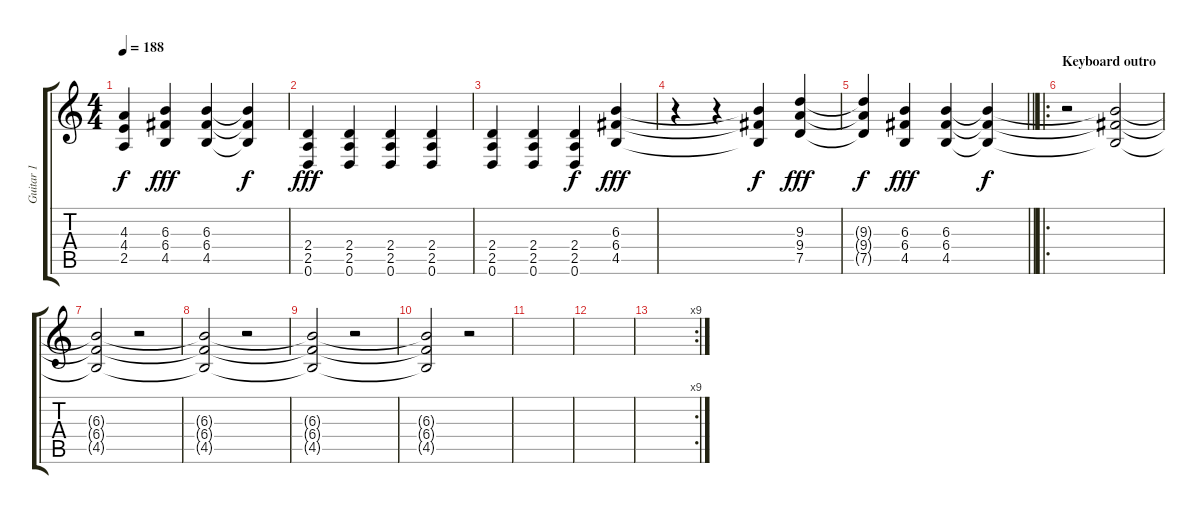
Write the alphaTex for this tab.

\track ("Guitar 1" "Guitar 1") {instrument overdrivenguitar}
\staff {score tabs}
\tuning (D4 A3 F3 C3 G2 D2) {hide}
\ts (4 4)
\tempo 188
\clef g2
\ks c
(4.3{t} 4.4{t} 2.5{t}).4{dy f} (6.3 6.4 4.5).4{dy fff} (6.3 6.4 4.5).4 (6.3{t} 6.4{t} 4.5{t}).4{dy f} |
(2.4 2.5 0.6).4{dy fff} (2.4 2.5 0.6).4 (2.4 2.5 0.6).4 (2.4 2.5 0.6).4 |
(2.4 2.5 0.6).4 (2.4 2.5 0.6).4 (2.4 2.5 0.6).4{dy f} (6.3 6.4 4.5).4{dy fff} |
r.4 r.4 (6.3{t} 6.4{t} 4.5{t}).4{dy f} (9.3 9.4 7.5).4{dy fff} |
\barLineRight lightlight
(9.3{t} 9.4{t} 7.5{t}).4{dy f} (6.3 6.4 4.5).4{dy fff} (6.3 6.4 4.5).4 (6.3{t} 6.4{t} 4.5{t}).4{dy f} |
\ro
\section ("" "Keyboard outro")
r.2 (6.3{t} 6.4{t} 4.5{t}).2 |
(6.3{t} 6.4{t} 4.5{t}).2 r.2 |
(6.3{t} 6.4{t} 4.5{t}).2 r.2 |
(6.3{t} 6.4{t} 4.5{t}).2 r.2 |
(6.3{t} 6.4{t} 4.5{t}).2 r.2 |
|
|
\rc 9
